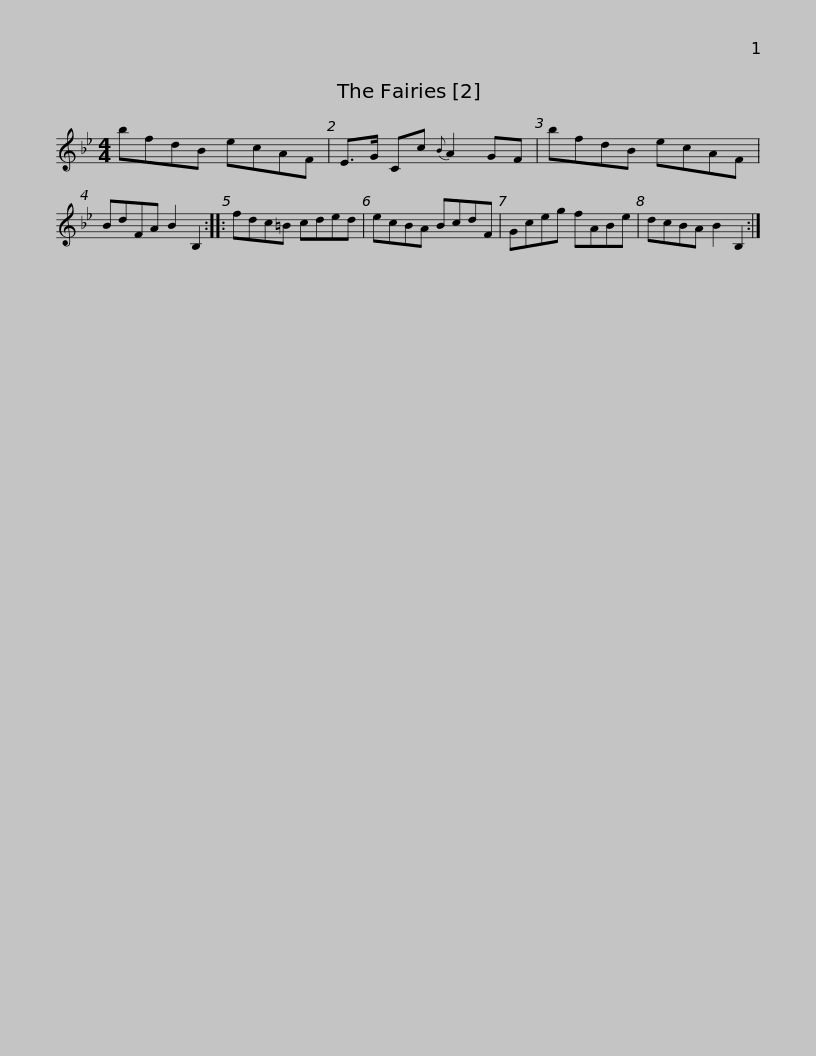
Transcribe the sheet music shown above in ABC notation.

X:1
L:1/8
M:4/4
I:linebreak $
K:Bb
V:1 treble
V:1
 bfdB ecAF | E>G Cc{B} A2 GF | bfdB ecAF | BdFA B2 B,2 :: fdc=B cded |$ %5
 ecBA BcdF | Gceg fABe | dcBA B2 B,2 :| %8
